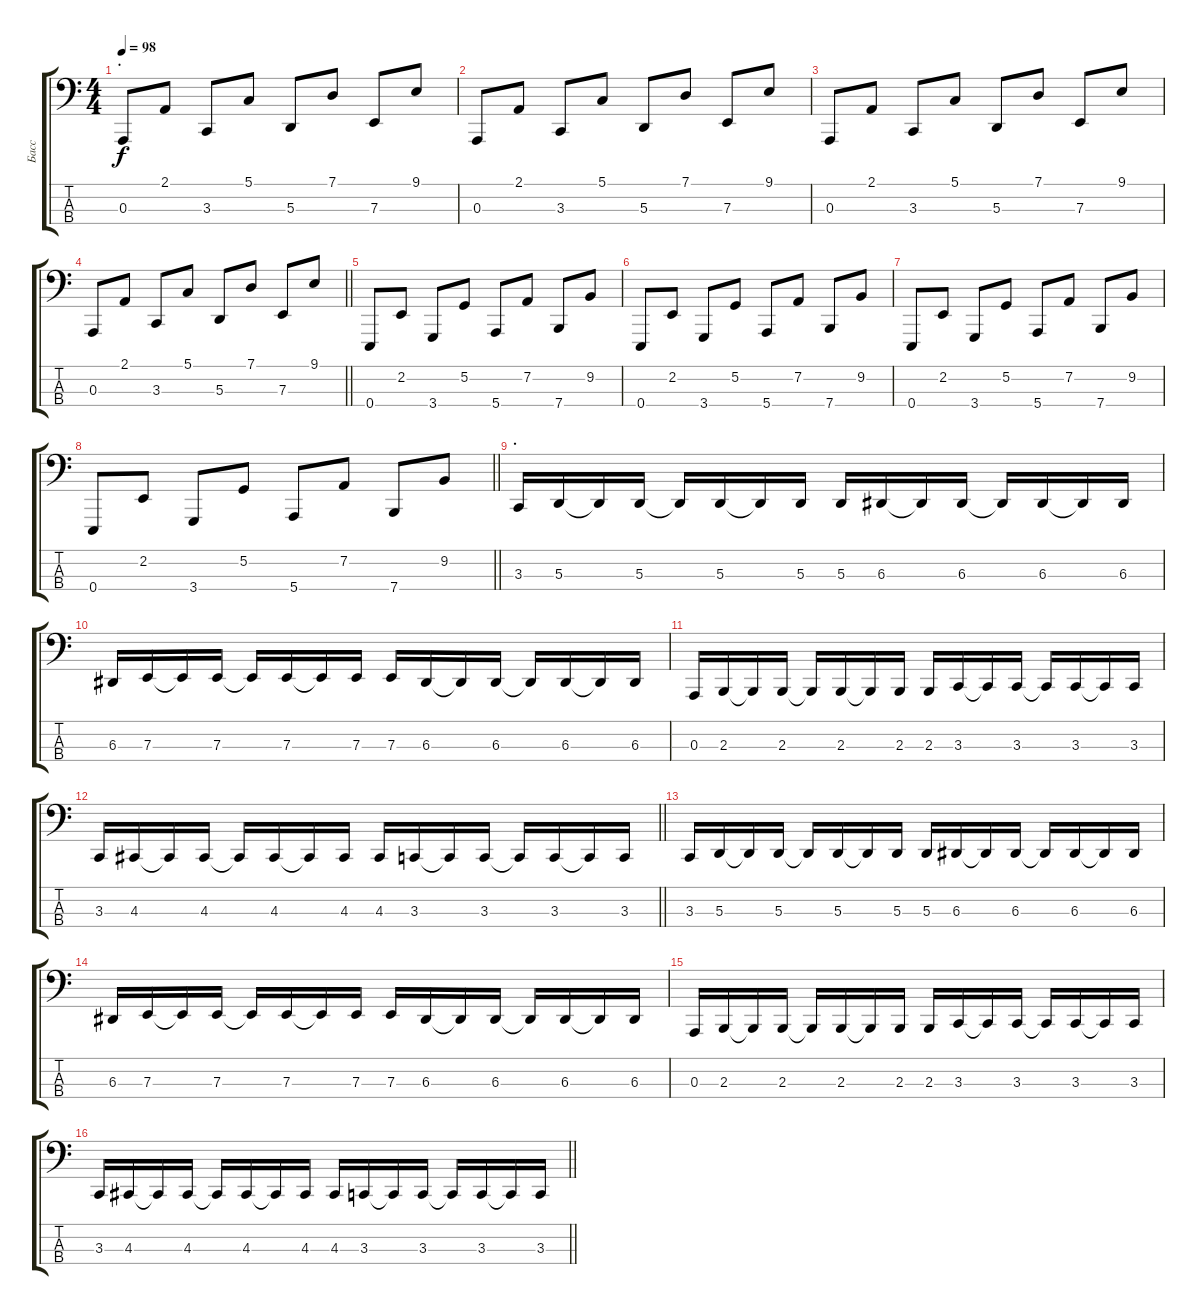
\track ("Басс" "Басс") {instrument lead8bassandlead}
\staff {score tabs}
\tuning (G2 D2 A1 E1) {hide}
\ts (4 4)
\section ("" ".")
\tempo 98
\clef f4
\ks c
0.3.8{dy f} 2.1.8 3.3.8 5.1.8 5.3.8 7.1.8 7.3.8 9.1.8 |
0.3.8 2.1.8 3.3.8 5.1.8 5.3.8 7.1.8 7.3.8 9.1.8 |
0.3.8 2.1.8 3.3.8 5.1.8 5.3.8 7.1.8 7.3.8 9.1.8 |
\barLineRight lightlight
0.3.8 2.1.8 3.3.8 5.1.8 5.3.8 7.1.8 7.3.8 9.1.8 |
0.4.8 2.2.8 3.4.8 5.2.8 5.4.8 7.2.8 7.4.8 9.2.8 |
0.4.8 2.2.8 3.4.8 5.2.8 5.4.8 7.2.8 7.4.8 9.2.8 |
0.4.8 2.2.8 3.4.8 5.2.8 5.4.8 7.2.8 7.4.8 9.2.8 |
\barLineRight lightlight
0.4.8 2.2.8 3.4.8 5.2.8 5.4.8 7.2.8 7.4.8 9.2.8 |
\section ("" ".")
3.3.16 5.3.16 5.3{t}.16 5.3.16 5.3{t}.16 5.3.16 5.3{t}.16 5.3.16 5.3.16 6.3.16 6.3{t}.16 6.3.16 6.3{t}.16 6.3.16 6.3{t}.16 6.3.16 |
6.3.16 7.3.16 7.3{t}.16 7.3.16 7.3{t}.16 7.3.16 7.3{t}.16 7.3.16 7.3.16 6.3.16 6.3{t}.16 6.3.16 6.3{t}.16 6.3.16 6.3{t}.16 6.3.16 |
0.3.16 2.3.16 2.3{t}.16 2.3.16 2.3{t}.16 2.3.16 2.3{t}.16 2.3.16 2.3.16 3.3.16 3.3{t}.16 3.3.16 3.3{t}.16 3.3.16 3.3{t}.16 3.3.16 |
\barLineRight lightlight
3.3.16 4.3.16 4.3{t}.16 4.3.16 4.3{t}.16 4.3.16 4.3{t}.16 4.3.16 4.3.16 3.3.16 3.3{t}.16 3.3.16 3.3{t}.16 3.3.16 3.3{t}.16 3.3.16 |
3.3.16 5.3.16 5.3{t}.16 5.3.16 5.3{t}.16 5.3.16 5.3{t}.16 5.3.16 5.3.16 6.3.16 6.3{t}.16 6.3.16 6.3{t}.16 6.3.16 6.3{t}.16 6.3.16 |
6.3.16 7.3.16 7.3{t}.16 7.3.16 7.3{t}.16 7.3.16 7.3{t}.16 7.3.16 7.3.16 6.3.16 6.3{t}.16 6.3.16 6.3{t}.16 6.3.16 6.3{t}.16 6.3.16 |
0.3.16 2.3.16 2.3{t}.16 2.3.16 2.3{t}.16 2.3.16 2.3{t}.16 2.3.16 2.3.16 3.3.16 3.3{t}.16 3.3.16 3.3{t}.16 3.3.16 3.3{t}.16 3.3.16 |
\barLineRight lightlight
3.3.16 4.3.16 4.3{t}.16 4.3.16 4.3{t}.16 4.3.16 4.3{t}.16 4.3.16 4.3.16 3.3.16 3.3{t}.16 3.3.16 3.3{t}.16 3.3.16 3.3{t}.16 3.3.16
